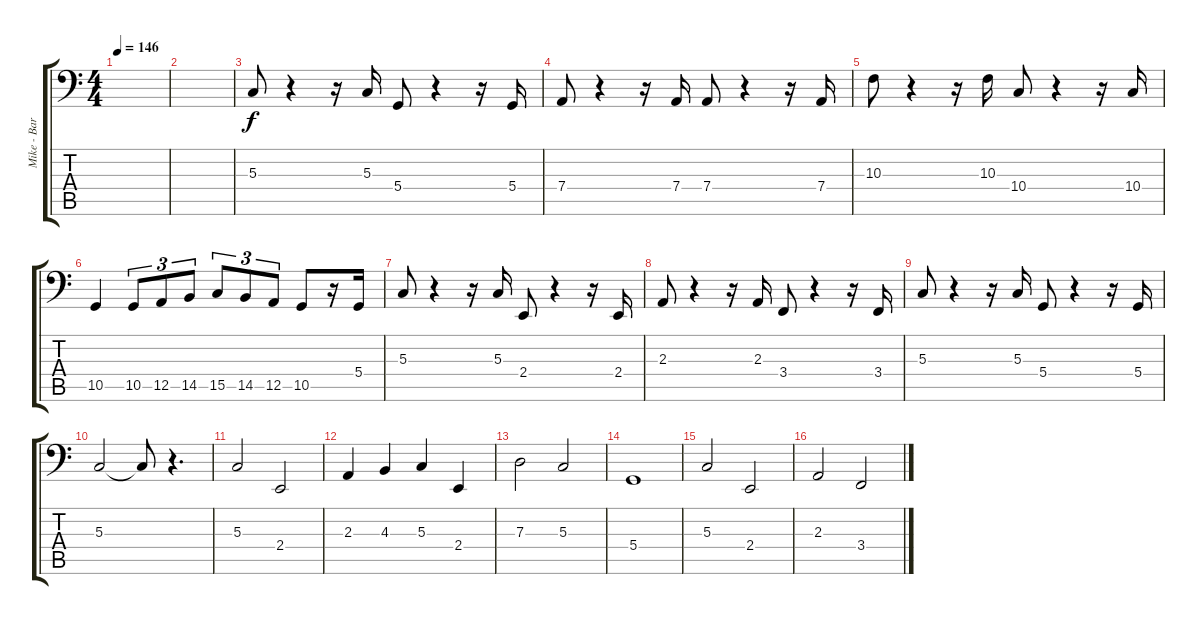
\track ("Mike - Bari" "Mike - Bar") {instrument baritonesax}
\staff {score tabs}
\tuning (E3 B2 G2 D2 A1 E1) {hide}
\ts (4 4)
\tempo 146
\clef f4
\ks c
|
|
5.3.8 r.4 r.16 5.3.16 5.4.8 r.4 r.16 5.4.16 |
7.4.8 r.4 r.16 7.4.16 7.4.8 r.4 r.16 7.4.16 |
10.3.8 r.4 r.16 10.3.16 10.4.8 r.4 r.16 10.4.16 |
10.5.4 10.5.8{tu (3 2)} 12.5.8{tu (3 2)} 14.5.8{tu (3 2)} 15.5.8{tu (3 2)} 14.5.8{tu (3 2)} 12.5.8{tu (3 2)} 10.5.8 r.16 5.4.16 |
5.3.8 r.4 r.16 5.3.16 2.4.8 r.4 r.16 2.4.16 |
2.3.8 r.4 r.16 2.3.16 3.4.8 r.4 r.16 3.4.16 |
5.3.8 r.4 r.16 5.3.16 5.4.8 r.4 r.16 5.4.16 |
5.3.2 5.3{t}.8 r.4{d} |
5.3.2 2.4.2 |
2.3.4 4.3.4 5.3.4 2.4.4 |
7.3.2 5.3.2 |
5.4.1 |
5.3.2 2.4.2 |
2.3.2 3.4.2
